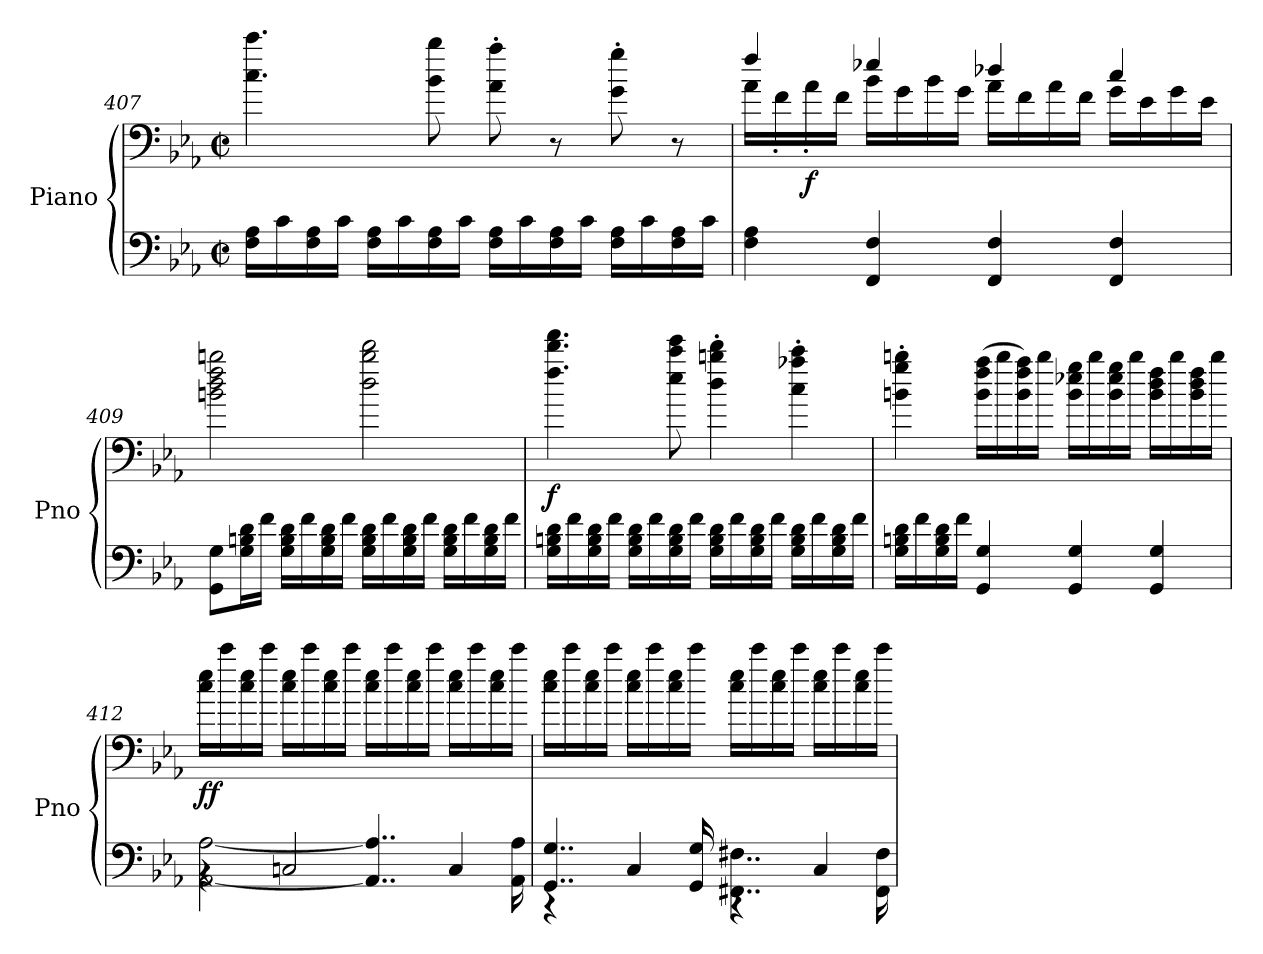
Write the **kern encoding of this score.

**kern	**kern	**dynam
*part1	*part1	*part1
*staff2	*staff1	*staff1/2
*I"Piano	*	*
*I'Pno	*	*
!!LO:PB:g=z
*clefF4	*clefF4	*
*k[b-e-a-]	*k[b-e-a-]	*
*M2/2	*M2/2	*
*met(c|)	*met(c|)	*
=407	=407	=407
16F\ 16A-\LL	4.cc\ 4.ccc\	.
16c\	.	.
16F\ 16A-\	.	.
16c\JJ	.	.
16F\ 16A-\LL	.	.
16c\	.	.
16F\ 16A-\	8b-\ 8bb-\	.
16c\JJ	.	.
16F\ 16A-\LL	8a-\' 8aa-\'	.
16c\	.	.
16F\ 16A-\	8r	.
16c\JJ	.	.
16F\ 16A-\LL	8g\' 8gg\'	.
16c\	.	.
16F\ 16A-\	8r	.
16c\JJ	.	.
=408	=408	=408
*	*^	*
4F\ 4A-\	4ff/	16a-\LL	.
.	.	16f'\	.
!	!	!	!LO:DY:b
.	.	16a-'\	f
.	.	16f\JJ	.
4FF/ 4F/	4ee-X/	16b-\LL	.
.	.	16g\	.
.	.	16b-\	.
.	.	16g\JJ	.
4FF/ 4F/	4dd-X/	16a-\LL	.
.	.	16f\	.
.	.	16a-\	.
.	.	16f\JJ	.
4FF/ 4F/	4cc/	16g\LL	.
.	.	16e-\	.
.	.	16g\	.
.	.	16e-\JJ	.
*	*v	*v	*
!!LO:LB:g=z
=409	=409	=409
8GG\ 8G\L	2bn\ 2dd\ 2ff\ 2bbn\	.
16G\ 16Bn\ 16d\L	.	.
16f\JJ	.	.
16G\ 16B\ 16d\LL	.	.
16f\	.	.
16G\ 16B\ 16d\	.	.
16f\JJ	.	.
16G\ 16B\ 16d\LL	2dd\ 2bb\ 2ddd\	.
16f\	.	.
16G\ 16B\ 16d\	.	.
16f\JJ	.	.
16G\ 16B\ 16d\LL	.	.
16f\	.	.
16G\ 16B\ 16d\	.	.
16f\JJ	.	.
!!LO:LB:g=z
=410	=410	=410
!	!	!LO:DY:b
16G\ 16Bn\ 16d\LL	4.ff\ 4.ddd\ 4.fff\	f
16f\	.	.
16G\ 16B\ 16d\	.	.
16f\JJ	.	.
16G\ 16B\ 16d\LL	.	.
16f\	.	.
16G\ 16B\ 16d\	8ee-\ 8ccc\ 8eee-\	.
16f\JJ	.	.
16G\ 16B\ 16d\LL	4dd\' 4bbn\' 4ddd\'	.
16f\	.	.
16G\ 16B\ 16d\	.	.
16f\JJ	.	.
16G\ 16B\ 16d\LL	4cc\' 4aa-X\' 4ccc\'	.
16f\	.	.
16G\ 16B\ 16d\	.	.
16f\JJ	.	.
=411	=411	=411
16G\ 16Bn\ 16d\LL	4bn\' 4gg\' 4bbn\'	.
16f\	.	.
16G\ 16B\ 16d\	.	.
16f\JJ	.	.
4GG/ 4G/	(<16b\ 16ff\ 16aa-\LL	.
.	16bb\	.
.	16b\ 16ff\ 16aa-\)	.
.	16bb\JJ	.
4GG/ 4G/	16b\ 16ee-X\ 16gg\LL	.
.	16bb\	.
.	16b\ 16ee-\ 16gg\	.
.	16bb\JJ	.
4GG/ 4G/	16b\ 16dd\ 16ff\LL	.
.	16bb\	.
.	16b\ 16dd\ 16ff\	.
.	16bb\JJ	.
!!LO:LB:g=z
=412	=412	=412
*^	*	*
!	!	!	!LO:DY:b
4rBB	[2AA-\ [2A-\	16cc\ 16ee-\LL	ff
.	.	16ccc\	.
.	.	16cc\ 16ee-\	.
.	.	16ccc\JJ	.
2Cn/	.	16cc\ 16ee-\LL	.
.	.	16ccc\	.
.	.	16cc\ 16ee-\	.
.	.	16ccc\JJ	.
.	4..AA-/] 4..A-/]	16cc\ 16ee-\LL	.
.	.	16ccc\	.
.	.	16cc\ 16ee-\	.
.	.	16ccc\JJ	.
4C/	.	16cc\ 16ee-\LL	.
.	.	16ccc\	.
.	.	16cc\ 16ee-\	.
.	16AA-\ 16A-\	16ccc\JJ	.
!!LO:LB:g=z
=413	=413	=413	=413
4rCC	4..GG/ 4..G/	16cc\ 16ee-\LL	.
.	.	16ccc\	.
.	.	16cc\ 16ee-\	.
.	.	16ccc\JJ	.
4C/	.	16cc\ 16ee-\LL	.
.	.	16ccc\	.
.	.	16cc\ 16ee-\	.
.	16GG/ 16G/	16ccc\JJ	.
4rCC	4..FF#X\ 4..F#X\	16cc\ 16ee-\LL	.
.	.	16ccc\	.
.	.	16cc\ 16ee-\	.
.	.	16ccc\JJ	.
4C/	.	16cc\ 16ee-\LL	.
.	.	16ccc\	.
.	.	16cc\ 16ee-\	.
.	16FF#\ 16F#\	16ccc\JJ	.
*v	*v	*	*
=	=	=
*-	*-	*-
